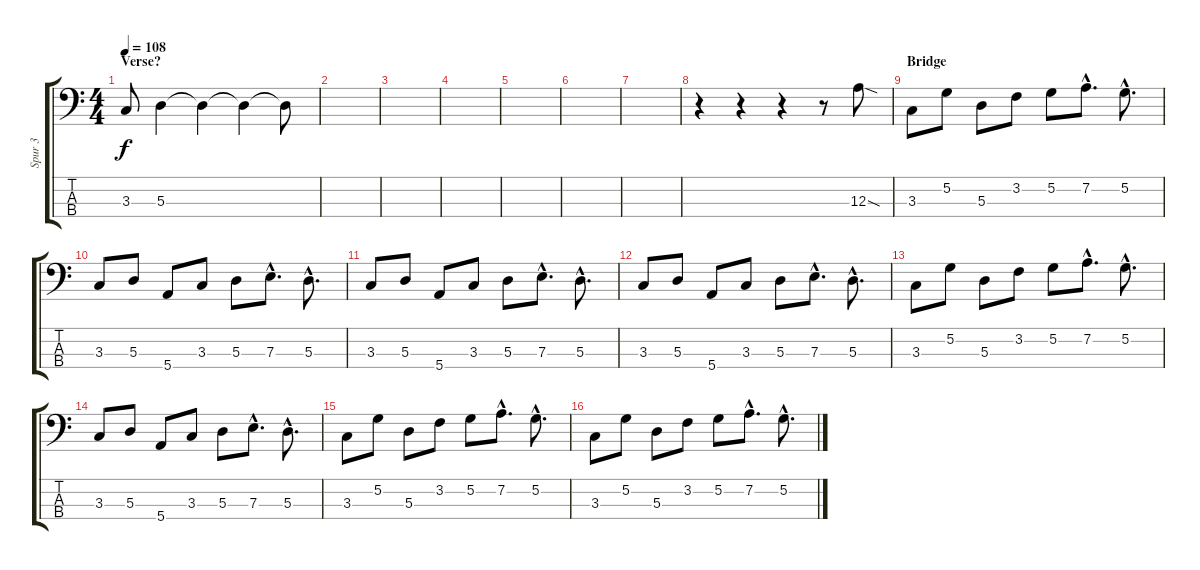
\track ("Spur 3" "Spur 3") {instrument acousticbass}
\staff {score tabs}
\tuning (G2 D2 A1 E1) {hide}
\ts (4 4)
\section ("" "Verse?")
\tempo 108
\clef f4
\ks c
3.3.8{dy f} 5.3.4 5.3{t}.4{volume 9} 5.3{t}.4{volume 6} 5.3{t}.8{volume 2} |
|
|
|
|
|
|
r.4 r.4 r.4 r.8 12.3{sod}.8{volume 16} |
\section ("" "Bridge")
3.3.8 5.2.8 5.3.8 3.2.8 5.2.8 7.2{hac}.8{d} 5.2{hac}.8{d} |
3.3.8 5.3.8 5.4.8 3.3.8 5.3.8 7.3{hac}.8{d} 5.3{hac}.8{d} |
3.3.8 5.3.8 5.4.8 3.3.8 5.3.8 7.3{hac}.8{d} 5.3{hac}.8{d} |
3.3.8 5.3.8 5.4.8 3.3.8 5.3.8 7.3{hac}.8{d} 5.3{hac}.8{d} |
3.3.8 5.2.8 5.3.8 3.2.8 5.2.8 7.2{hac}.8{d} 5.2{hac}.8{d} |
3.3.8 5.3.8 5.4.8 3.3.8 5.3.8 7.3{hac}.8{d} 5.3{hac}.8{d} |
3.3.8 5.2.8 5.3.8 3.2.8 5.2.8 7.2{hac}.8{d} 5.2{hac}.8{d} |
3.3.8 5.2.8 5.3.8 3.2.8 5.2.8 7.2{hac}.8{d} 5.2{hac}.8{d}
